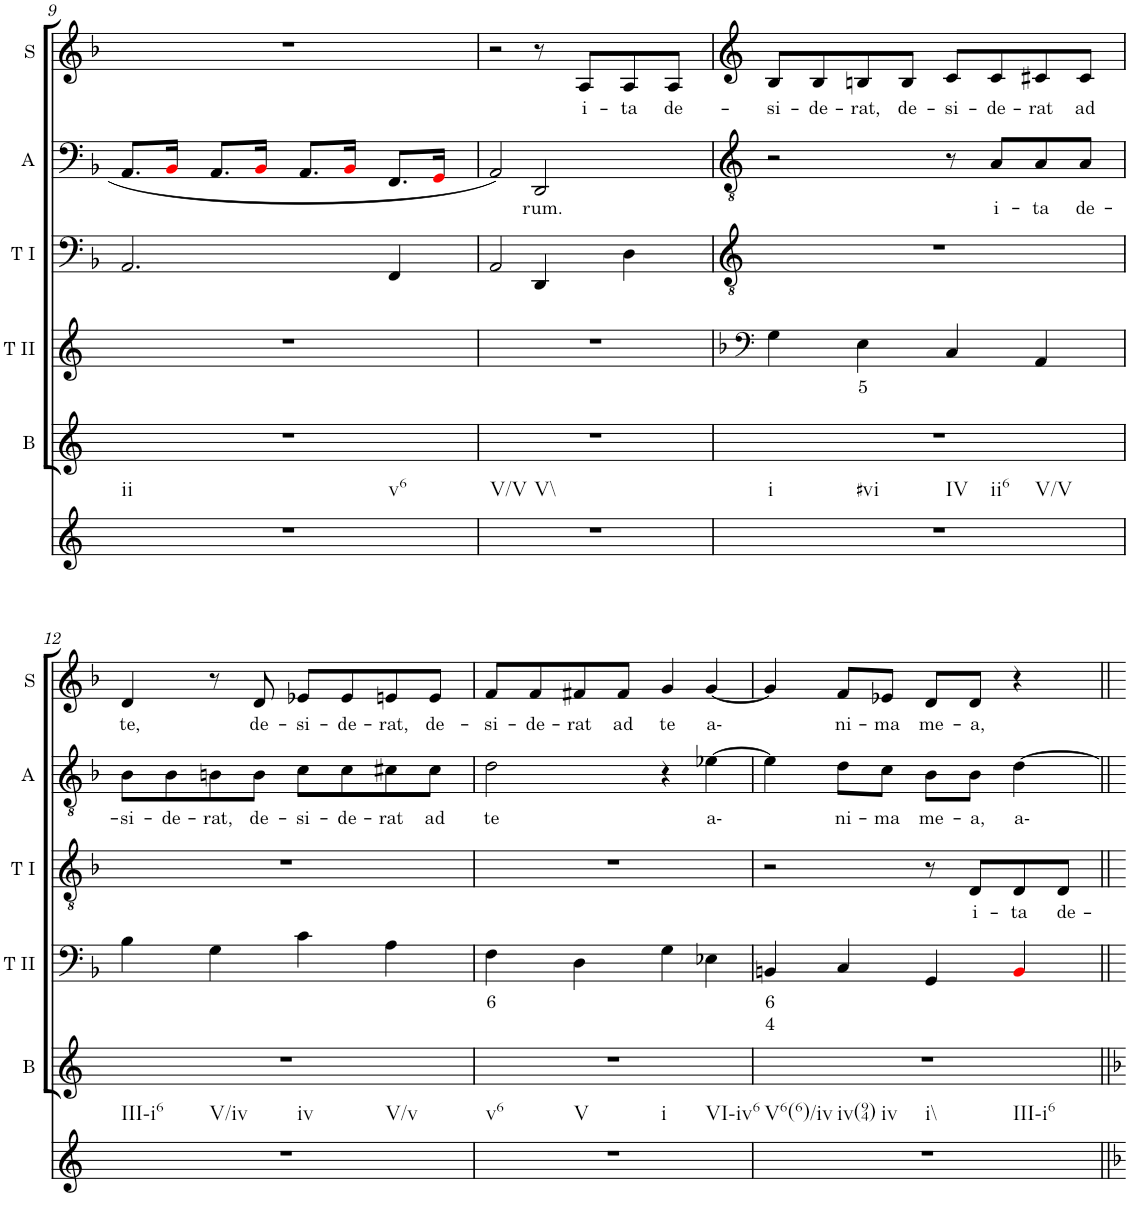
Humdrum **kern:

**kern	**kern	**kern	**text	**text	**kern	**text	**kern	**text	**kern	**text
*part6	*part5	*part4	*part4	*part4	*part3	*part3	*part2	*part2	*part1	*part1
*staff6	*staff5	*staff4	*staff4	*staff4	*staff3	*staff3	*staff2	*staff2	*staff1	*staff1
*I"Continuo	*I"Bass	*I"Tenor II	*	*	*I"Tenor I	*	*I"Alto	*	*I"Soprano	*
*	*I'B	*I'T II	*	*	*I'T I	*	*I'A	*	*I'S	*
!!LO:PB:g=z
*clefG2	*clefG2	*clefG2	*	*	*clefF4	*	*clefF4	*	*clefF4	*
*k[]	*k[]	*k[]	*	*	*k[b-]	*	*k[b-]	*	*k[b-]	*
*	*	*	*	*	*	*	*M4/4	*	*M4/4	*
=9	=9	=9	=9	=9	=9	=9	=9	=9	=9	=9
!LO:TX:b:t=ii	!	!	!	!	!	!	!	!	!	!
!LO:TX:b:t=v6	!	!	!	!	!	!	!	!	!	!
1r	1r	1r	.	.	2.AA/	.	8.AA/L	.	1r	.
.	.	.	.	.	.	.	16BB-i/Jk	.	.	.
.	.	.	.	.	.	.	8.AA/L	.	.	.
.	.	.	.	.	.	.	16BB-i/Jk	.	.	.
.	.	.	.	.	.	.	8.AA/L	.	.	.
.	.	.	.	.	.	.	16BB-i/Jk	.	.	.
.	.	.	.	.	4FF/	.	8.FF/L	.	.	.
.	.	.	.	.	.	.	16GGi/Jk	.	.	.
=10	=10	=10	=10	=10	=10	=10	=10	=10	=10	=10
!LO:TX:b:t=V/V	!	!	!	!	!	!	!	!	!	!
!LO:TX:b:t=V\\	!	!	!	!	!	!	!	!	!	!
1r	1r	1r	.	.	2AA/	.	2AA/	.	2r	.
!	!	!	!	!	!	!	!	!LO:LY:b	!	!
.	.	.	.	.	4DD/	.	2DD/	rum.	8r	.
!	!	!	!	!	!	!	!	!	!	!LO:LY:b
.	.	.	.	.	.	.	.	.	8A/L	i-
!	!	!	!	!	!	!	!	!	!	!LO:LY:b
.	.	.	.	.	4D\	.	.	.	8A/	ta
!	!	!	!	!	!	!	!	!	!	!LO:LY:b
.	.	.	.	.	.	.	.	.	8A/J	de-
=11	=11	=11	=11	=11	=11	=11	=11	=11	=11	=11
*	*	*clefF4	*	*	*	*	*	*	*	*
*	*	*k[b-]	*	*	*	*	*	*	*	*
!LO:TX:b:t=i	!	!	!	!	!	!	!	!	!	!
!LO:TX:b:t=#vi	!	!	!	!	!	!	!	!	!	!
!LO:TX:b:t=IV	!	!	!	!	!	!	!	!	!	!
!LO:TX:b:t=ii6	!	!	!	!	!	!	!	!	!	!
!LO:TX:b:t=V/V	!	!	!	!	!	!	!	!	!	!
!	!	!	!	!	!	!	!	!	!	!LO:LY:b
1r	1r	4G\	.	.	1r	.	2r	.	8B-/L	si-
!	!	!	!	!	!	!	!	!	!	!LO:LY:b
.	.	.	.	.	.	.	.	.	8B-/	de-
!	!	!	!LO:LY:b	!	!	!	!	!	!	!LO:LY:b
.	.	4E\	5	.	.	.	.	.	8Bn/	rat,
!	!	!	!	!	!	!	!	!	!	!LO:LY:b
.	.	.	.	.	.	.	.	.	8B/J	de-
!	!	!	!	!	!	!	!	!	!	!LO:LY:b
.	.	4C/	.	.	.	.	8r	.	8c/L	si-
!	!	!	!	!	!	!	!	!LO:LY:b	!	!LO:LY:b
.	.	.	.	.	.	.	8A/L	i-	8c/	de-
!	!	!	!	!	!	!	!	!LO:LY:b	!	!LO:LY:b
.	.	4AA/	.	.	.	.	8A/	ta	8c#X/	rat
!	!	!	!	!	!	!	!	!LO:LY:b	!	!LO:LY:b
.	.	.	.	.	.	.	8A/J	de-	8c#/J	ad
!!LO:LB:g=z
=12	=12	=12	=12	=12	=12	=12	=12	=12	=12	=12
!LO:TX:b:t=III-i6	!	!	!	!	!	!	!	!	!	!
!LO:TX:b:t=V/iv	!	!	!	!	!	!	!	!	!	!
!LO:TX:b:t=iv	!	!	!	!	!	!	!	!	!	!
!LO:TX:b:t=V/v	!	!	!	!	!	!	!	!	!	!
!	!	!	!	!	!	!	!	!LO:LY:b	!	!LO:LY:b
1r	1r	4B-\	.	.	1r	.	8B-\L	si-	4d/	te,
!	!	!	!	!	!	!	!	!LO:LY:b	!	!
.	.	.	.	.	.	.	8B-\	de-	.	.
!	!	!	!	!	!	!	!	!LO:LY:b	!	!
.	.	4G\	.	.	.	.	8Bn\	rat,	8r	.
!	!	!	!	!	!	!	!	!LO:LY:b	!	!LO:LY:b
.	.	.	.	.	.	.	8B\J	de-	8d/	de-
!	!	!	!	!	!	!	!	!LO:LY:b	!	!LO:LY:b
.	.	4c\	.	.	.	.	8c\L	si-	8e-X/L	si-
!	!	!	!	!	!	!	!	!LO:LY:b	!	!LO:LY:b
.	.	.	.	.	.	.	8c\	de-	8e-/	de-
!	!	!	!	!	!	!	!	!LO:LY:b	!	!LO:LY:b
.	.	4A\	.	.	.	.	8c#X\	rat	8en/	rat,
!	!	!	!	!	!	!	!	!LO:LY:b	!	!LO:LY:b
.	.	.	.	.	.	.	8c#\J	ad	8e/J	de-
=13	=13	=13	=13	=13	=13	=13	=13	=13	=13	=13
!LO:TX:b:t=v6	!	!	!	!	!	!	!	!	!	!
!LO:TX:b:t=V	!	!	!	!	!	!	!	!	!	!
!LO:TX:b:t=i	!	!	!	!	!	!	!	!	!	!
!LO:TX:b:t=VI-iv6	!	!	!	!	!	!	!	!	!	!
!	!	!	!LO:LY:b	!	!	!	!	!LO:LY:b	!	!LO:LY:b
1r	1r	4F\	6	.	1r	.	2d\	te	8f/L	si-
!	!	!	!	!	!	!	!	!	!	!LO:LY:b
.	.	.	.	.	.	.	.	.	8f/	de-
!	!	!	!	!	!	!	!	!	!	!LO:LY:b
.	.	4D\	.	.	.	.	.	.	8f#X/	rat
!	!	!	!	!	!	!	!	!	!	!LO:LY:b
.	.	.	.	.	.	.	.	.	8f#/J	ad
!	!	!	!	!	!	!	!	!	!	!LO:LY:b
.	.	4G\	.	.	.	.	4r	.	4g/	te
!	!	!	!	!	!	!	!	!LO:LY:b	!	!LO:LY:b
.	.	4E-X\	.	.	.	.	[4e-X\	a-	[4g/	a-
=14	=14	=14	=14	=14	=14	=14	=14	=14	=14	=14
!LO:TX:b:t=V6(6)/iv	!	!	!	!	!	!	!	!	!	!
!LO:TX:b:t=iv(94)	!	!	!	!	!	!	!	!	!	!
!LO:TX:b:t=iv	!	!	!	!	!	!	!	!	!	!
!LO:TX:b:t=i\\	!	!	!	!	!	!	!	!	!	!
!LO:TX:b:t=III-i6	!	!	!	!	!	!	!	!	!	!
!	!	!	!LO:LY:b	!LO:LY:b	!	!	!	!	!	!
1r	1r	4BBn/	6	4	2r	.	4e-\]	.	4g/]	.
!	!	!	!	!	!	!	!	!LO:LY:b	!	!LO:LY:b
.	.	4C/	.	.	.	.	8d\L	ni-	8f/L	ni-
!	!	!	!	!	!	!	!	!LO:LY:b	!	!LO:LY:b
.	.	.	.	.	.	.	8c\J	ma	8e-X/J	ma
!	!	!	!	!	!	!	!	!LO:LY:b	!	!LO:LY:b
.	.	4GG/	.	.	8r	.	8B-\L	me-	8d/L	me-
!	!	!	!	!	!	!LO:LY:b	!	!LO:LY:b	!	!LO:LY:b
.	.	.	.	.	8D/L	i-	8B-\J	a,	8d/J	a,
!	!	!	!	!	!	!LO:LY:b	!	!LO:LY:b	!	!
.	.	4BBi/	.	.	8D/	ta	[4d\	a-	4r	.
!	!	!	!	!	!	!LO:LY:b	!	!	!	!
.	.	.	.	.	8D/J	de-	.	.	.	.
=||	=||	=||	=||	=||	=||	=||	=||	=||	=||	=||
*-	*-	*-	*-	*-	*-	*-	*-	*-	*-	*-
